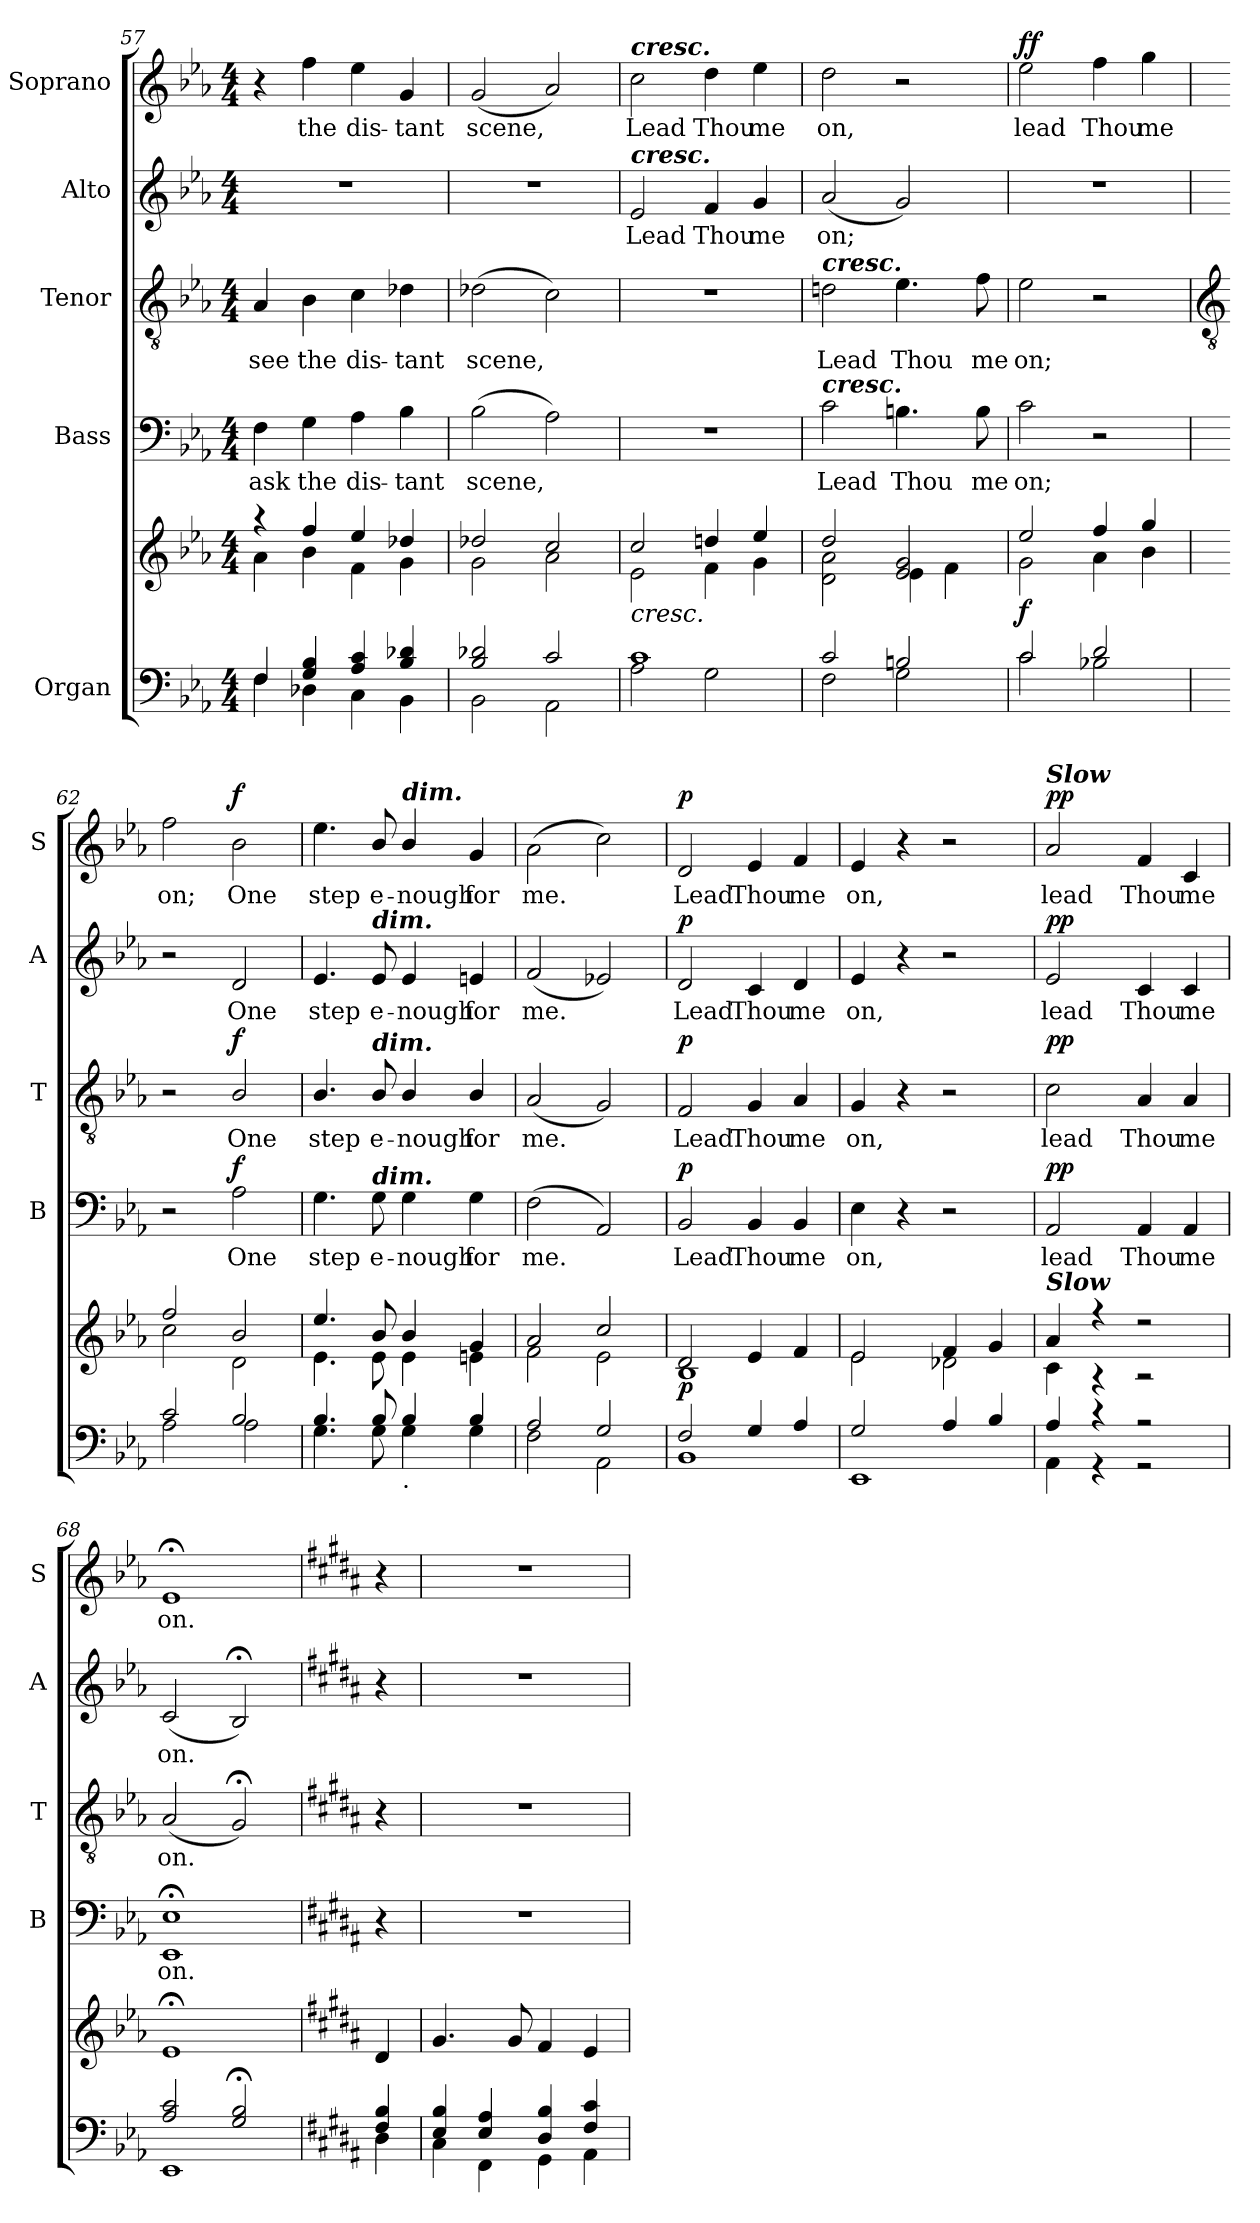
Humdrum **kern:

**kern	**kern	**dynam	**kern	**text	**dynam	**kern	**text	**dynam	**kern	**text	**dynam	**kern	**text	**dynam
*part5	*part5	*part5	*part4	*part4	*part4	*part3	*part3	*part3	*part2	*part2	*part2	*part1	*part1	*part1
*staff6	*staff5	*staff5/6	*staff4	*staff4	*staff4	*staff3	*staff3	*staff3	*staff2	*staff2	*staff2	*staff1	*staff1	*staff1
*I"Organ	*	*	*I"Bass	*	*	*I"Tenor	*	*	*I"Alto	*	*	*I"Soprano	*	*
*	*	*	*I'B	*	*	*I'T	*	*	*I'A	*	*	*I'S	*	*
*clefF4	*clefG2	*	*clefF4	*	*	*clefGv2	*	*	*clefG2	*	*	*clefG2	*	*
*k[b-e-a-]	*k[b-e-a-]	*	*k[b-e-a-]	*	*	*k[b-e-a-]	*	*	*k[b-e-a-]	*	*	*k[b-e-a-]	*	*
*E-:	*E-:	*	*E-:	*	*	*E-:	*	*	*E-:	*	*	*E-:	*	*
*M4/4	*M4/4	*	*M4/4	*	*	*M4/4	*	*	*M4/4	*	*	*M4/4	*	*
=57	=57	=57	=57	=57	=57	=57	=57	=57	=57	=57	=57	=57	=57	=57
*^	*^	*	*	*	*	*	*	*	*	*	*	*	*	*
!	!	!	!	!	!	!LO:LY:b	!	!	!LO:LY:b	!	!	!	!	!	!	!
4F/	4F\	4r	4a-\	.	4F	ask	.	4A-	see	.	1r	.	.	4r	.	.
!	!	!	!	!	!	!LO:LY:b	!	!	!LO:LY:b	!	!	!	!	!	!LO:LY:b	!
4G/ 4B-/	4D-X\	4ff/	4b-\	.	4G	the	.	4B-	the	.	.	.	.	4ff	the	.
!	!	!	!	!	!	!LO:LY:b	!	!	!LO:LY:b	!	!	!	!	!	!LO:LY:b	!
4A-/ 4c/	4C\	4ee-/	4f\	.	4A-	dis-	.	4c	dis-	.	.	.	.	4ee-	dis-	.
!	!	!	!	!	!	!LO:LY:b	!	!	!LO:LY:b	!	!	!	!	!	!LO:LY:b	!
4B-/ 4d-X/	4BB-\	4dd-X/	4g\	.	4B-	-tant	.	4d-X	-tant	.	.	.	.	4g	-tant	.
=58	=58	=58	=58	=58	=58	=58	=58	=58	=58	=58	=58	=58	=58	=58	=58	=58
!	!	!	!	!	!	!LO:LY:b	!	!	!LO:LY:b	!	!	!	!	!	!LO:LY:b	!
2B-/ 2d-X/	2BB-\	2dd-X/	2g\	.	(>2B-	scene,	.	(>2d-X	scene,	.	1r	.	.	(<2g	scene,	.
2c/	2AA-\	2cc/	2a-\	.	2A-)	.	.	2c)	.	.	.	.	.	2a-)	.	.
=59	=59	=59	=59	=59	=59	=59	=59	=59	=59	=59	=59	=59	=59	=59	=59	=59
!	!	!	!	!	!	!	!	!	!	!	!	!	!	!LO:TX:a:Bi:t=cresc.	!	!
!	!	!	!	!	!	!	!	!	!	!	!LO:TX:a:Bi:t=cresc.	!	!	!	!	!
!	!	!LO:TX:b:i:t=cresc.	!	!	!	!	!	!	!	!	!	!	!	!	!	!
!	!	!	!	!	!	!	!	!	!	!	!	!LO:LY:b	!	!	!LO:LY:b	!
1c/	2A-\	2cc/	2e-\	.	1r	.	.	1r	.	.	2e-	Lead	.	2cc	Lead	.
!	!	!	!	!	!	!	!	!	!	!	!	!LO:LY:b	!	!	!LO:LY:b	!
.	2G\	4ddn/	4f\	.	.	.	.	.	.	.	4f	Thou	.	4dd	Thou	.
!	!	!	!	!	!	!	!	!	!	!	!	!LO:LY:b	!	!	!LO:LY:b	!
.	.	4ee-/	4g\	.	.	.	.	.	.	.	4g	me	.	4ee-	me	.
=60	=60	=60	=60	=60	=60	=60	=60	=60	=60	=60	=60	=60	=60	=60	=60	=60
!	!	!	!	!	!	!	!	!LO:TX:a:Bi:t=cresc.	!	!	!	!	!	!	!	!
!	!	!	!	!	!LO:TX:a:Bi:t=cresc.	!	!	!	!	!	!	!	!	!	!	!
!	!	!	!	!	!	!LO:LY:b	!	!	!LO:LY:b	!	!	!LO:LY:b	!	!	!LO:LY:b	!
2c/	2F\	2dd/	2d\ 2a-\	.	2c	Lead	.	2dn	Lead	.	(<2a-	on;	.	2dd	on,	.
!	!	!	!	!	!	!LO:LY:b	!	!	!LO:LY:b	!	!	!	!	!	!	!
2Bn/	2G\	2e-/ 2g/	4e-\	.	4.Bn	Thou	.	4.e-	Thou	.	2g)	.	.	2r	.	.
.	.	.	4f\	.	.	.	.	.	.	.	.	.	.	.	.	.
!	!	!	!	!	!	!LO:LY:b	!	!	!LO:LY:b	!	!	!	!	!	!	!
.	.	.	.	.	8B	me	.	8f	me	.	.	.	.	.	.	.
=61	=61	=61	=61	=61	=61	=61	=61	=61	=61	=61	=61	=61	=61	=61	=61	=61
!	!	!	!	!LO:DY:b	!	!LO:LY:b	!	!	!LO:LY:b	!	!	!	!	!	!LO:LY:b	!LO:DY:b
2c/	2c\	2ee-/	2g\	f	2c	on;	.	2e-	on;	.	1r	.	.	2ee-	lead	ff
!	!	!	!	!	!	!	!	!	!	!	!	!	!	!	!LO:LY:b	!
2d/	2B-X\	4ff/	4a-\	.	2r	.	.	2r	.	.	.	.	.	4ff	Thou	.
!	!	!	!	!	!	!	!	!	!	!	!	!	!	!	!LO:LY:b	!
.	.	4gg/	4b-\	.	.	.	.	.	.	.	.	.	.	4gg	me	.
!!LO:LB:g=z
=62	=62	=62	=62	=62	=62	=62	=62	=62	=62	=62	=62	=62	=62	=62	=62	=62
*	*	*	*	*	*	*	*	*clefGv2	*	*	*	*	*	*	*	*
!	!	!	!	!	!	!	!	!	!	!	!	!	!	!	!LO:LY:b	!
2c/	2A-\	2ff/	2cc\	.	2r	.	.	2r	.	.	2r	.	.	2ff	on;	.
!	!	!	!	!	!	!LO:LY:b	!LO:DY:b	!	!LO:LY:b	!LO:DY:b	!	!LO:LY:b	!	!	!LO:LY:b	!LO:DY:b
2B-/	2A-\	2b-/	2d\	.	2A-	One	f	2B-/	One	f	2d	One	.	2b-	One	f
=63	=63	=63	=63	=63	=63	=63	=63	=63	=63	=63	=63	=63	=63	=63	=63	=63
!	!	!	!	!	!	!LO:LY:b	!	!	!LO:LY:b	!	!	!LO:LY:b	!	!	!LO:LY:b	!
4.B-/	4.G\	4.ee-/	4.e-\	.	4.G	step	.	4.B-/	step	.	4.e-	step	.	4.ee-	step	.
!	!	!	!	!	!	!	!	!	!	!	!LO:TX:a:Bi:t=dim.	!	!	!	!	!
!	!	!	!	!	!	!	!	!LO:TX:a:Bi:t=dim.	!	!	!	!	!	!	!	!
!	!	!	!	!	!LO:TX:a:Bi:t=dim.	!	!	!	!	!	!	!	!	!	!	!
!	!	!	!	!	!	!LO:LY:b	!	!	!LO:LY:b	!	!	!LO:LY:b	!	!	!LO:LY:b	!
8B-/	8G\	8b-/	8e-\	.	8G	e-	.	8B-/	e-	.	8e-	e-	.	8b-/	e-	.
!	!	!	!	!	!	!	!	!	!	!	!	!	!	!LO:TX:a:Bi:t=dim.	!	!
!LO:TX:b:t=.	!	!	!	!	!	!	!	!	!	!	!	!	!	!	!	!
!	!	!	!	!	!	!LO:LY:b	!	!	!LO:LY:b	!	!	!LO:LY:b	!	!	!LO:LY:b	!
4B-/	4G\	4b-/	4e-\	.	4G	-nough	.	4B-/	-nough	.	4e-	-nough	.	4b-/	-nough	.
!	!	!	!	!	!	!LO:LY:b	!	!	!LO:LY:b	!	!	!LO:LY:b	!	!	!LO:LY:b	!
4B-/	4G\	4g/	4en\	.	4G	for	.	4B-/	for	.	4en	for	.	4g	for	.
=64	=64	=64	=64	=64	=64	=64	=64	=64	=64	=64	=64	=64	=64	=64	=64	=64
!	!	!	!	!	!	!LO:LY:b	!	!	!LO:LY:b	!	!	!LO:LY:b	!	!	!LO:LY:b	!
2A-/	2F\	2a-/	2f\	.	(2F	me.	.	(<2A-	me.	.	(<2f	me.	.	(>2a-\	me.	.
2G/	2AA-\	2cc/	2e-\	.	2AA-)	.	.	2G)	.	.	2e-X)	.	.	2cc)	.	.
=65	=65	=65	=65	=65	=65	=65	=65	=65	=65	=65	=65	=65	=65	=65	=65	=65
!	!	!	!	!LO:DY:b	!	!LO:LY:b	!LO:DY:b	!	!LO:LY:b	!LO:DY:b	!	!LO:LY:b	!LO:DY:b	!	!LO:LY:b	!LO:DY:b
2F/	1BB-\	2d/	1B-\	p	2BB-	Lead	p	2F	Lead	p	2d	Lead	p	2d	Lead	p
!	!	!	!	!	!	!LO:LY:b	!	!	!LO:LY:b	!	!	!LO:LY:b	!	!	!LO:LY:b	!
4G/	.	4e-/	.	.	4BB-	Thou	.	4G	Thou	.	4c	Thou	.	4e-	Thou	.
!	!	!	!	!	!	!LO:LY:b	!	!	!LO:LY:b	!	!	!LO:LY:b	!	!	!LO:LY:b	!
4A-/	.	4f/	.	.	4BB-	me	.	4A-	me	.	4d	me	.	4f	me	.
=66	=66	=66	=66	=66	=66	=66	=66	=66	=66	=66	=66	=66	=66	=66	=66	=66
!	!	!	!	!	!	!LO:LY:b	!	!	!LO:LY:b	!	!	!LO:LY:b	!	!	!LO:LY:b	!
2G/	1EE-\	2e-/	2e-\	.	4E-	on,	.	4G	on,	.	4e-	on,	.	4e-	on,	.
.	.	.	.	.	4r	.	.	4r	.	.	4r	.	.	4r	.	.
4A-/	.	4f/	2d-X\	.	2r	.	.	2r	.	.	2r	.	.	2r	.	.
4B-/	.	4g/	.	.	.	.	.	.	.	.	.	.	.	.	.	.
=67	=67	=67	=67	=67	=67	=67	=67	=67	=67	=67	=67	=67	=67	=67	=67	=67
!	!	!	!	!	!	!	!	!	!	!	!	!	!	!LO:TX:a:Bi:t=Slow	!	!
!	!	!LO:TX:a:Bi:t=Slow	!	!	!	!	!	!	!	!	!	!	!	!	!	!
!	!	!	!	!	!	!LO:LY:b	!LO:DY:b	!	!LO:LY:b	!LO:DY:b	!	!LO:LY:b	!LO:DY:b	!	!LO:LY:b	!LO:DY:b
4A-/	4AA-\	4a-/	4c\	.	2AA-	lead	pp	2c	lead	pp	2e-	lead	pp	2a-	lead	pp
4r	4r	4r	4r	.	.	.	.	.	.	.	.	.	.	.	.	.
!	!	!	!	!	!	!LO:LY:b	!	!	!LO:LY:b	!	!	!LO:LY:b	!	!	!LO:LY:b	!
2r	2r	2r	2r	.	4AA-	Thou	.	4A-	Thou	.	4c	Thou	.	4f	Thou	.
!	!	!	!	!	!	!LO:LY:b	!	!	!LO:LY:b	!	!	!LO:LY:b	!	!	!LO:LY:b	!
.	.	.	.	.	4AA-	me	.	4A-	me	.	4c	me	.	4c	me	.
=68	=68	=68	=68	=68	=68	=68	=68	=68	=68	=68	=68	=68	=68	=68	=68	=68
!	!	!	!	!	!	!LO:LY:b	!	!	!LO:LY:b	!	!	!LO:LY:b	!	!	!LO:LY:b	!
2A-/ 2c/	1EE-\	1e-;</	2ryy	.	1EE-;< 1E-;<	on.	.	(<2A-	on.	.	(<2c	on.	.	1e-;<	on.	.
2G/;< 2B-/;<	.	.	2ryy	.	.	.	.	2G;<)	.	.	2B-;<)	.	.	.	.	.
=69	=69	=69	=69	=69	=69	=69	=69	=69	=69	=69	=69	=69	=69	=69	=69	=69
*k[f#c#g#d#a#]	*	*k[f#c#g#d#a#]	*	*	*k[f#c#g#d#a#]	*	*	*k[f#c#g#d#a#]	*	*	*k[f#c#g#d#a#]	*	*	*k[f#c#g#d#a#]	*	*
*B:	*	*B:	*	*	*B:	*	*	*B:	*	*	*B:	*	*	*B:	*	*
4F#/ 4B/	4D#\	4d#/	4ryy	.	4r	.	.	4r	.	.	4r	.	.	4r	.	.
=70	=70	=70	=70	=70	=70	=70	=70	=70	=70	=70	=70	=70	=70	=70	=70	=70
4E/ 4B/	4C#\	4.g#/	2ryy	.	1r	.	.	1r	.	.	1r	.	.	1r	.	.
4E/ 4A#/	4FF#\	.	.	.	.	.	.	.	.	.	.	.	.	.	.	.
.	.	8g#/	.	.	.	.	.	.	.	.	.	.	.	.	.	.
4D#/ 4B/	4GG#\	4f#/	2ryy	.	.	.	.	.	.	.	.	.	.	.	.	.
4F#/ 4c#/	4AA#\	4e/	.	.	.	.	.	.	.	.	.	.	.	.	.	.
*v	*v	*	*	*	*	*	*	*	*	*	*	*	*	*	*	*
*	*v	*v	*	*	*	*	*	*	*	*	*	*	*	*	*
=	=	=	=	=	=	=	=	=	=	=	=	=	=	=
*-	*-	*-	*-	*-	*-	*-	*-	*-	*-	*-	*-	*-	*-	*-
